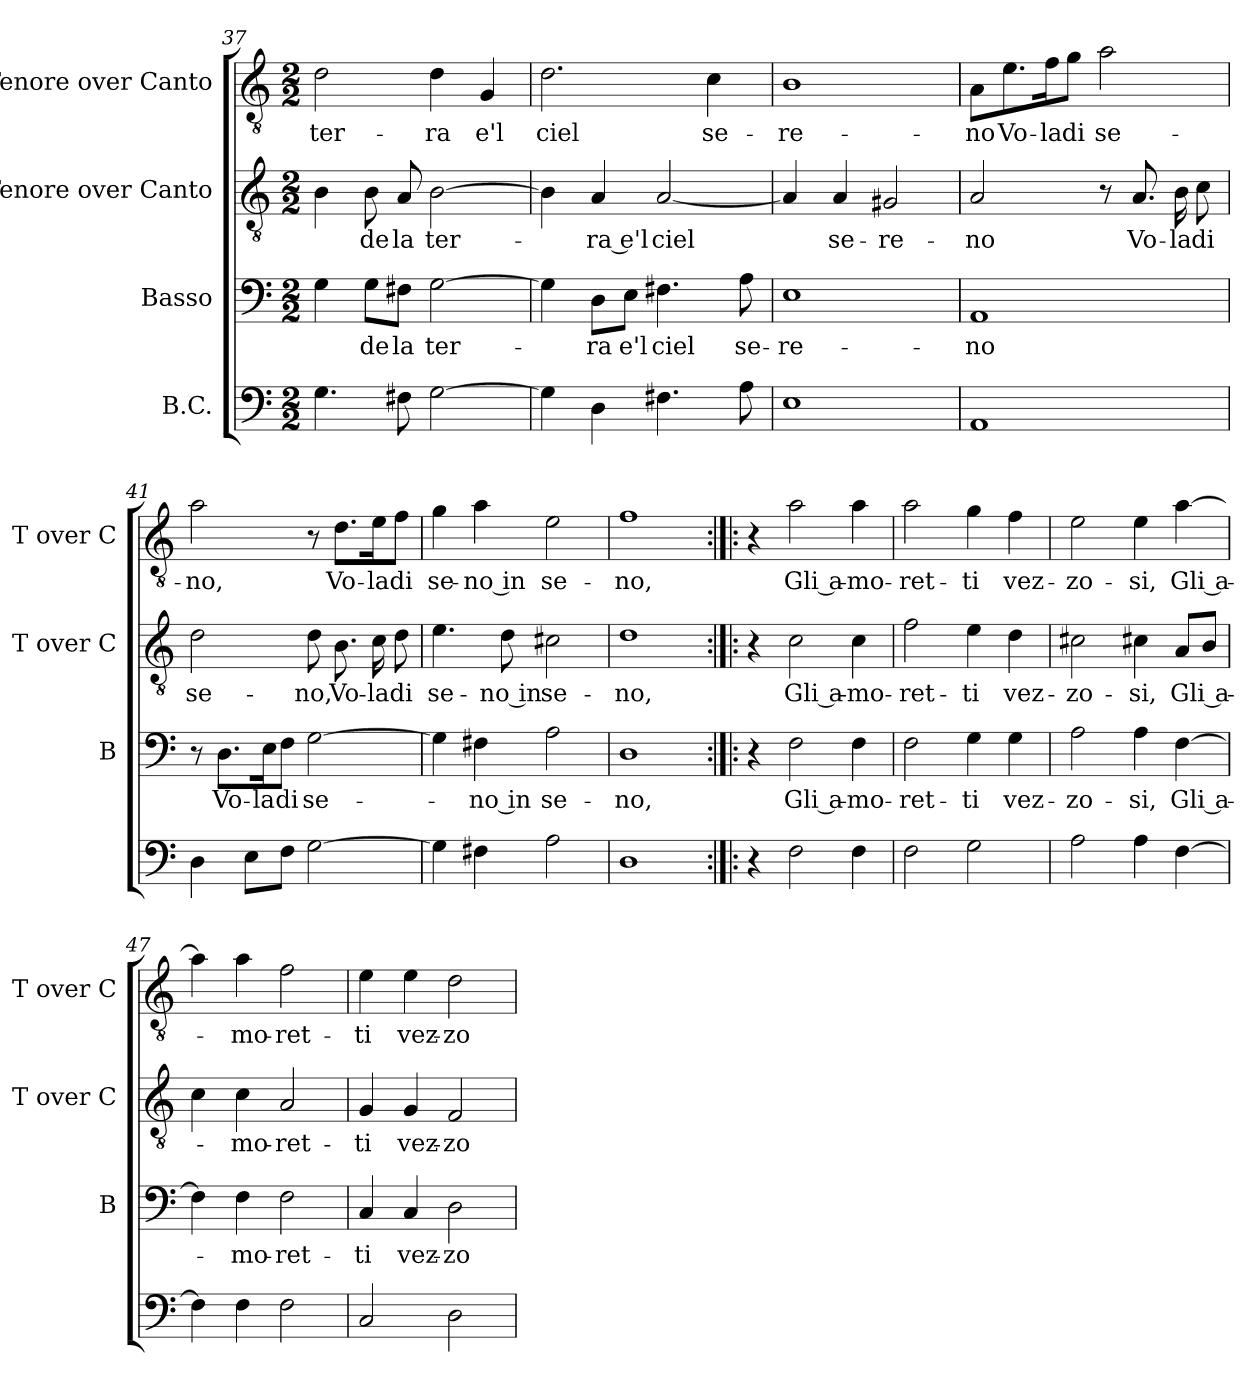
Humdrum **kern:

**kern	**kern	**text	**kern	**text	**kern	**text
*part4	*part3	*part3	*part2	*part2	*part1	*part1
*staff4	*staff3	*staff3	*staff2	*staff2	*staff1	*staff1
*I"B.C.	*I"Basso	*	*I"Tenore over Canto	*	*I"Tenore over Canto	*
*	*I'B	*	*I'T over C	*	*I'T over C	*
*clefF4	*clefF4	*	*clefGv2	*	*clefGv2	*
*k[]	*k[]	*	*k[]	*	*k[]	*
*C:	*C:	*	*C:	*	*C:	*
*M2/2	*M2/2	*	*M2/2	*	*M2/2	*
=37	=37	=37	=37	=37	=37	=37
4.G	4G	.	4B	.	2d	ter-
.	8G\L	-de	8B	-de	.	.
8F#X	8F#X\J	la	8A	la	.	.
[2G	[2G	ter-	[2B	ter-	4d	-ra
.	.	.	.	.	4G	e'l
=38	=38	=38	=38	=38	=38	=38
4G]	4G]	.	4B]	.	2.d	ciel
4D	8D\L	-ra	4A	-ra e'l	.	.
.	8E\J	e'l	.	.	.	.
4.F#X	4.F#X	ciel	[2A	ciel	.	.
.	.	.	.	.	4c	se-
8A	8A	se-	.	.	.	.
=39	=39	=39	=39	=39	=39	=39
1E	1E	-re-	4A]	.	1B	-re-
.	.	.	4A	se-	.	.
.	.	.	2G#X	-re-	.	.
=40	=40	=40	=40	=40	=40	=40
1AA	1AA	-no	2A	-no	8A\L	-no
.	.	.	.	.	8.e\	Vo-
.	.	.	.	.	16f\K	-la
.	.	.	.	.	8g\J	di
.	.	.	8r	.	2a	se-
.	.	.	8.A	Vo-	.	.
.	.	.	16B	-la	.	.
.	.	.	8c	di	.	.
=41	=41	=41	=41	=41	=41	=41
4D	8r	.	2d	se-	2a	-no,
.	8.D\L	Vo-	.	.	.	.
8EL	.	.	.	.	.	.
.	16E\K	-la	.	.	.	.
8FJ	8F\J	di	.	.	.	.
[2G	[2G	se-	8d	-no,	8r	.
.	.	.	8.B	Vo-	8.d\L	Vo-
.	.	.	16c	-la	16e\K	-la
.	.	.	8d	di	8f\J	di
=42	=42	=42	=42	=42	=42	=42
4G]	4G]	.	4.e	se-	4g	se-
4F#X	4F#X	-no in	.	.	4a	-no in
.	.	.	8d	-no in	.	.
2A	2A	se-	2c#X	se-	2e	se-
=43	=43	=43	=43	=43	=43	=43
1D	1D	-no,	1d	-no,	1f	-no,
=44:|!|:	=44:|!|:	=44:|!|:	=44:|!|:	=44:|!|:	=44:|!|:	=44:|!|:
4r	4r	.	4r	.	4r	.
2F	2F	Gli a-	2c	Gli a-	2a	Gli a-
4F	4F	-mo-	4c	-mo-	4a	-mo-
=45	=45	=45	=45	=45	=45	=45
2F	2F	-ret-	2f	-ret-	2a	-ret-
2G	4G	-ti	4e	-ti	4g	-ti
.	4G	vez-	4d	vez-	4f	vez-
=46	=46	=46	=46	=46	=46	=46
2A	2A	-zo-	2c#X	-zo-	2e	-zo-
4A	4A	-si,	4c#X	-si,	4e	-si,
[4F	[4F	Gli a-	8AL	Gli a-	[4a	Gli a-
.	.	.	8BJ	.	.	.
=47	=47	=47	=47	=47	=47	=47
4F]	4F]	.	4c	.	4a]	.
4F	4F	-mo-	4c	-mo-	4a	-mo-
2F	2F	-ret-	2A	-ret-	2f	-ret-
=48	=48	=48	=48	=48	=48	=48
2C	4C	-ti	4G	-ti	4e	-ti
.	4C	vez-	4G	vez-	4e	vez-
2D	2D	-zo-	2F	-zo-	2d	-zo-
=	=	=	=	=	=	=
*-	*-	*-	*-	*-	*-	*-
